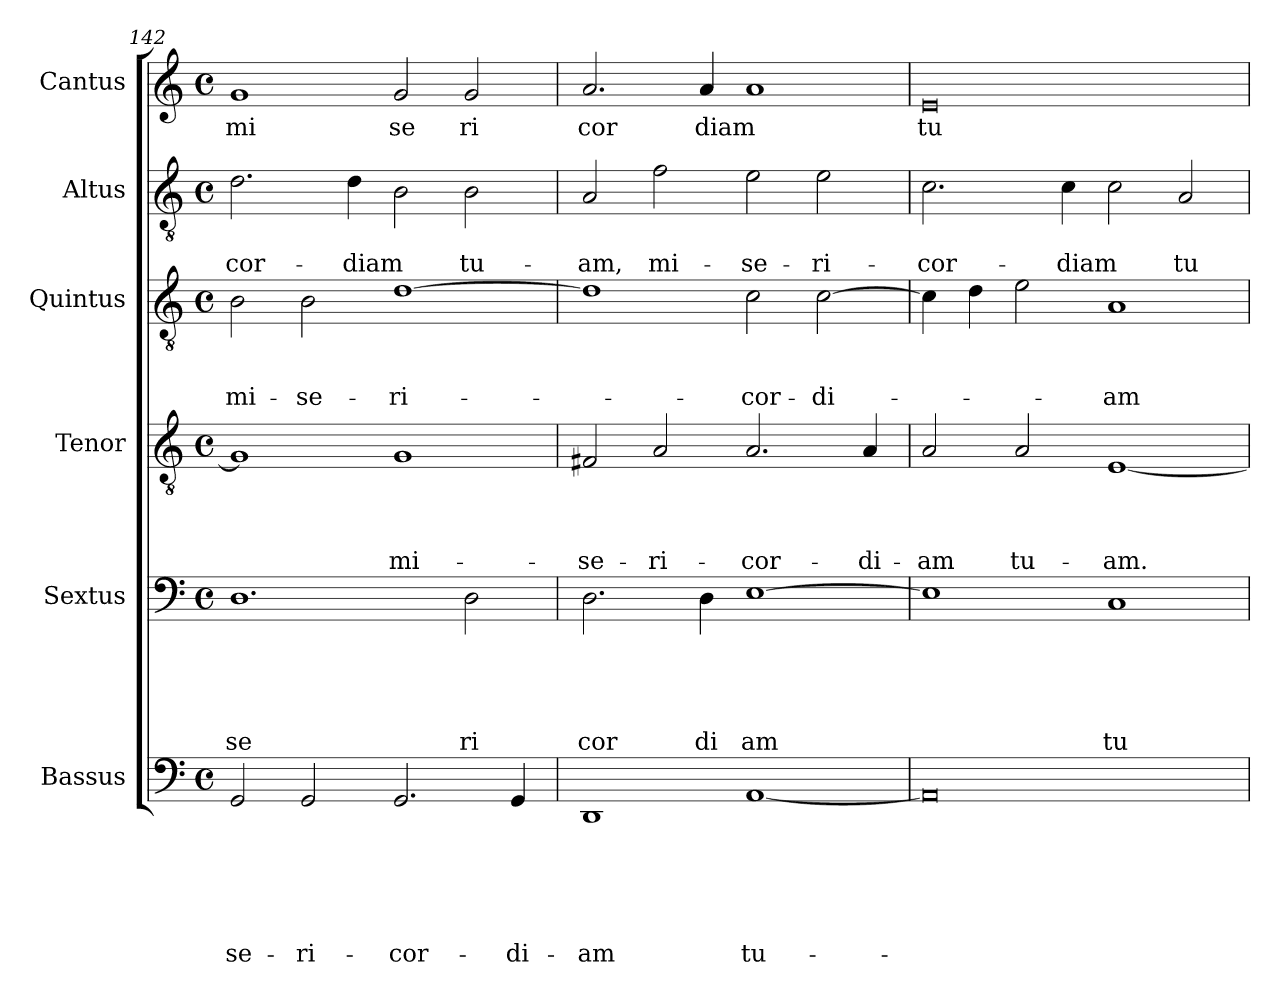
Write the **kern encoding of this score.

**kern	**text	**text	**text	**text	**text	**text	**kern	**text	**text	**text	**text	**text	**kern	**text	**text	**text	**text	**kern	**text	**text	**text	**kern	**text	**text	**kern	**text
*part6	*part6	*part6	*part6	*part6	*part6	*part6	*part5	*part5	*part5	*part5	*part5	*part5	*part4	*part4	*part4	*part4	*part4	*part3	*part3	*part3	*part3	*part2	*part2	*part2	*part1	*part1
*staff6	*staff6	*staff6	*staff6	*staff6	*staff6	*staff6	*staff5	*staff5	*staff5	*staff5	*staff5	*staff5	*staff4	*staff4	*staff4	*staff4	*staff4	*staff3	*staff3	*staff3	*staff3	*staff2	*staff2	*staff2	*staff1	*staff1
*I"Bassus	*	*	*	*	*	*	*I"Sextus	*	*	*	*	*	*I"Tenor	*	*	*	*	*I"Quintus	*	*	*	*I"Altus	*	*	*I"Cantus	*
*I'Bassus	*	*	*	*	*	*	*I'Sextus	*	*	*	*	*	*I'Tenor	*	*	*	*	*I'Quintus	*	*	*	*I'Altus	*	*	*I'Cantus	*
*clefF4	*	*	*	*	*	*	*clefF4	*	*	*	*	*	*clefGv2	*	*	*	*	*clefGv2	*	*	*	*clefGv2	*	*	*clefG2	*
*k[]	*	*	*	*	*	*	*k[]	*	*	*	*	*	*k[]	*	*	*	*	*k[]	*	*	*	*k[]	*	*	*k[]	*
*C:	*	*	*	*	*	*	*C:	*	*	*	*	*	*C:	*	*	*	*	*C:	*	*	*	*C:	*	*	*C:	*
*M4/4	*	*	*	*	*	*	*M4/4	*	*	*	*	*	*M4/4	*	*	*	*	*M4/4	*	*	*	*M4/4	*	*	*M4/4	*
*met(c)	*	*	*	*	*	*	*met(c)	*	*	*	*	*	*met(c)	*	*	*	*	*met(c)	*	*	*	*met(c)	*	*	*met(c)	*
=142	=142	=142	=142	=142	=142	=142	=142	=142	=142	=142	=142	=142	=142	=142	=142	=142	=142	=142	=142	=142	=142	=142	=142	=142	=142	=142
!	!	!	!	!	!	!LO:LY:b	!	!	!	!	!	!LO:LY:b	!	!	!	!	!	!	!	!	!LO:LY:b	!	!	!LO:LY:b	!	!LO:LY:b
2GG/	.	.	.	.	.	-se-	1.D	.	.	.	.	se	1G]	.	.	.	.	2B\	.	.	mi-	2.d\	.	-cor-	1g	mi
!	!	!	!	!	!	!LO:LY:b	!	!	!	!	!	!	!	!	!	!	!	!	!	!	!LO:LY:b	!	!	!	!	!
2GG/	.	.	.	.	.	-ri-	.	.	.	.	.	.	.	.	.	.	.	2B\	.	.	-se-	.	.	.	.	.
!	!	!	!	!	!	!	!	!	!	!	!	!	!	!	!	!	!	!	!	!	!	!	!	!LO:LY:b	!	!
.	.	.	.	.	.	.	.	.	.	.	.	.	.	.	.	.	.	.	.	.	.	4d\	.	-diam	.	.
!	!	!	!	!	!	!LO:LY:b	!	!	!	!	!	!	!	!	!	!	!LO:LY:b	!	!	!	!LO:LY:b	!	!	!	!	!LO:LY:b
2.GG/	.	.	.	.	.	-cor-	.	.	.	.	.	.	1G	.	.	.	mi-	[>1d	.	.	-ri-	2B\	.	.	2g/	se
!	!	!	!	!	!	!	!	!	!	!	!	!LO:LY:b	!	!	!	!	!	!	!	!	!	!	!	!LO:LY:b	!	!LO:LY:b
.	.	.	.	.	.	.	2D\	.	.	.	.	ri	.	.	.	.	.	.	.	.	.	2B\	.	tu-	2g/	ri
!	!	!	!	!	!	!LO:LY:b	!	!	!	!	!	!	!	!	!	!	!	!	!	!	!	!	!	!	!	!
4GG/	.	.	.	.	.	-di-	.	.	.	.	.	.	.	.	.	.	.	.	.	.	.	.	.	.	.	.
=143!	=143!	=143!	=143!	=143!	=143!	=143!	=143!	=143!	=143!	=143!	=143!	=143!	=143!	=143!	=143!	=143!	=143!	=143!	=143!	=143!	=143!	=143!	=143!	=143!	=143!	=143!
!	!	!	!	!	!	!LO:LY:b	!	!	!	!	!	!LO:LY:b	!	!	!	!	!LO:LY:b	!	!	!	!	!	!	!LO:LY:b	!	!LO:LY:b
1DD	.	.	.	.	.	-am	2.D\	.	.	.	.	cor	2F#X/	.	.	.	-se-	1d]	.	.	.	2A/	.	-am,	2.a/	cor
!	!	!	!	!	!	!	!	!	!	!	!	!	!	!	!	!	!LO:LY:b	!	!	!	!	!	!	!LO:LY:b	!	!
.	.	.	.	.	.	.	.	.	.	.	.	.	2A/	.	.	.	-ri-	.	.	.	.	2f\	.	mi-	.	.
!	!	!	!	!	!	!	!	!	!	!	!	!LO:LY:b	!	!	!	!	!	!	!	!	!	!	!	!	!	!LO:LY:b
.	.	.	.	.	.	.	4D\	.	.	.	.	di	.	.	.	.	.	.	.	.	.	.	.	.	4a/	diam
!	!	!	!	!	!	!LO:LY:b	!	!	!	!	!	!LO:LY:b	!	!	!	!	!LO:LY:b	!	!	!	!LO:LY:b	!	!	!LO:LY:b	!	!
[<1AA	.	.	.	.	.	tu-	[>1E	.	.	.	.	am	2.A/	.	.	.	-cor-	2c\	.	.	-cor-	2e\	.	-se-	1a	.
!	!	!	!	!	!	!	!	!	!	!	!	!	!	!	!	!	!	!	!	!	!LO:LY:b	!	!	!LO:LY:b	!	!
.	.	.	.	.	.	.	.	.	.	.	.	.	.	.	.	.	.	[>2c\	.	.	-di-	2e\	.	-ri-	.	.
!	!	!	!	!	!	!	!	!	!	!	!	!	!	!	!	!	!LO:LY:b	!	!	!	!	!	!	!	!	!
.	.	.	.	.	.	.	.	.	.	.	.	.	4A/	.	.	.	-di-	.	.	.	.	.	.	.	.	.
=144!	=144!	=144!	=144!	=144!	=144!	=144!	=144!	=144!	=144!	=144!	=144!	=144!	=144!	=144!	=144!	=144!	=144!	=144!	=144!	=144!	=144!	=144!	=144!	=144!	=144!	=144!
!	!	!	!	!	!	!	!	!	!	!	!	!	!	!	!	!	!LO:LY:b	!	!	!	!	!	!	!LO:LY:b	!	!LO:LY:b
0AA]	.	.	.	.	.	.	1E]	.	.	.	.	.	2A/	.	.	.	-am	4c\]	.	.	.	2.c\	.	-cor-	0e	tu
.	.	.	.	.	.	.	.	.	.	.	.	.	.	.	.	.	.	4d\	.	.	.	.	.	.	.	.
!	!	!	!	!	!	!	!	!	!	!	!	!	!	!	!	!	!LO:LY:b	!	!	!	!	!	!	!	!	!
.	.	.	.	.	.	.	.	.	.	.	.	.	2A/	.	.	.	tu-	2e\	.	.	.	.	.	.	.	.
!	!	!	!	!	!	!	!	!	!	!	!	!	!	!	!	!	!	!	!	!	!	!	!	!LO:LY:b	!	!
.	.	.	.	.	.	.	.	.	.	.	.	.	.	.	.	.	.	.	.	.	.	4c\	.	-diam	.	.
!	!	!	!	!	!	!	!	!	!	!	!	!LO:LY:b	!	!	!	!	!LO:LY:b	!	!	!	!LO:LY:b	!	!	!	!	!
.	.	.	.	.	.	.	1C	.	.	.	.	tu	[<1E	.	.	.	-am.	1A	.	.	-am	2c\	.	.	.	.
!	!	!	!	!	!	!	!	!	!	!	!	!	!	!	!	!	!	!	!	!	!	!	!	!LO:LY:b	!	!
.	.	.	.	.	.	.	.	.	.	.	.	.	.	.	.	.	.	.	.	.	.	2A/	.	tu-	.	.
=!	=!	=!	=!	=!	=!	=!	=!	=!	=!	=!	=!	=!	=!	=!	=!	=!	=!	=!	=!	=!	=!	=!	=!	=!	=!	=!
*-	*-	*-	*-	*-	*-	*-	*-	*-	*-	*-	*-	*-	*-	*-	*-	*-	*-	*-	*-	*-	*-	*-	*-	*-	*-	*-
